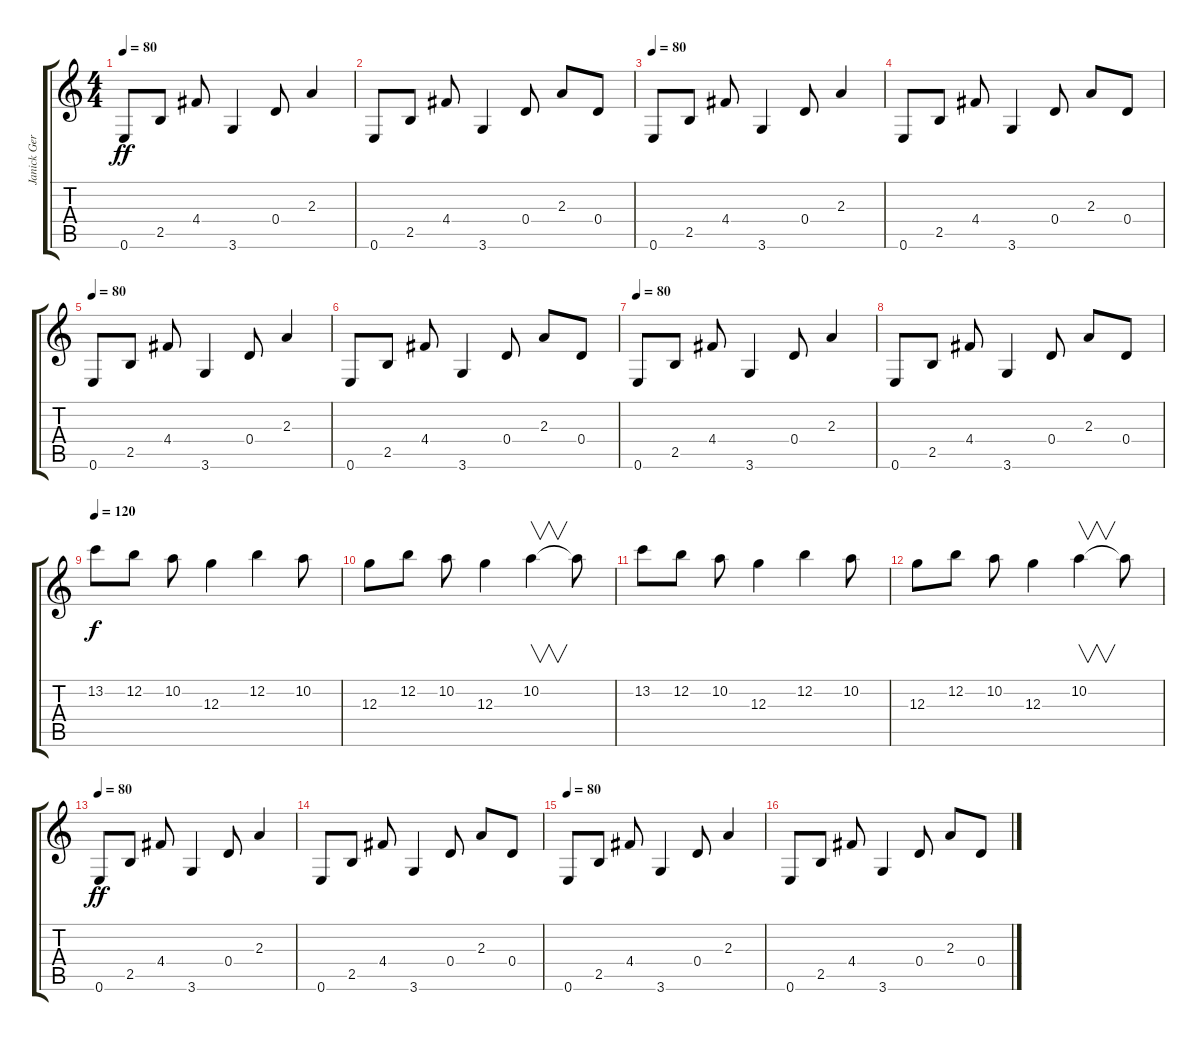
\track ("Janick Gers" "Janick Ger") {instrument overdrivenguitar}
\staff {score tabs}
\tuning (E4 B3 G3 D3 A2 E2) {hide}
\ts (4 4)
\tempo 80
\clef g2
\ks c
0.6.8{dy ff instrument electricguitarclean} 2.5.8 4.4.8 3.6.4 0.4.8 2.3.4 |
0.6.8 2.5.8 4.4.8 3.6.4 0.4.8 2.3.8 0.4.8 |
\tempo 80
0.6.8{instrument electricguitarclean} 2.5.8 4.4.8 3.6.4 0.4.8 2.3.4 |
0.6.8 2.5.8 4.4.8 3.6.4 0.4.8 2.3.8 0.4.8 |
\tempo 80
0.6.8{instrument electricguitarclean} 2.5.8 4.4.8 3.6.4 0.4.8 2.3.4 |
0.6.8 2.5.8 4.4.8 3.6.4 0.4.8 2.3.8 0.4.8 |
\tempo 80
0.6.8{instrument electricguitarclean} 2.5.8 4.4.8 3.6.4 0.4.8 2.3.4 |
0.6.8 2.5.8 4.4.8 3.6.4 0.4.8 2.3.8 0.4.8 |
\tempo 120
13.2.8{dy f instrument overdrivenguitar} 12.2.8 10.2.8 12.3.4 12.2.4 10.2.8 |
12.3.8 12.2.8 10.2.8 12.3.4 10.2.4{v} 10.2{t}.8 |
13.2.8{instrument overdrivenguitar} 12.2.8 10.2.8 12.3.4 12.2.4 10.2.8 |
12.3.8 12.2.8 10.2.8 12.3.4 10.2.4{v} 10.2{t}.8 |
\tempo 112
\tempo 80
0.6.8{dy ff instrument electricguitarclean} 2.5.8 4.4.8 3.6.4 0.4.8 2.3.4 |
0.6.8 2.5.8 4.4.8 3.6.4 0.4.8 2.3.8 0.4.8 |
\tempo 80
0.6.8{instrument electricguitarclean} 2.5.8 4.4.8 3.6.4 0.4.8 2.3.4 |
0.6.8 2.5.8 4.4.8 3.6.4 0.4.8 2.3.8 0.4.8
